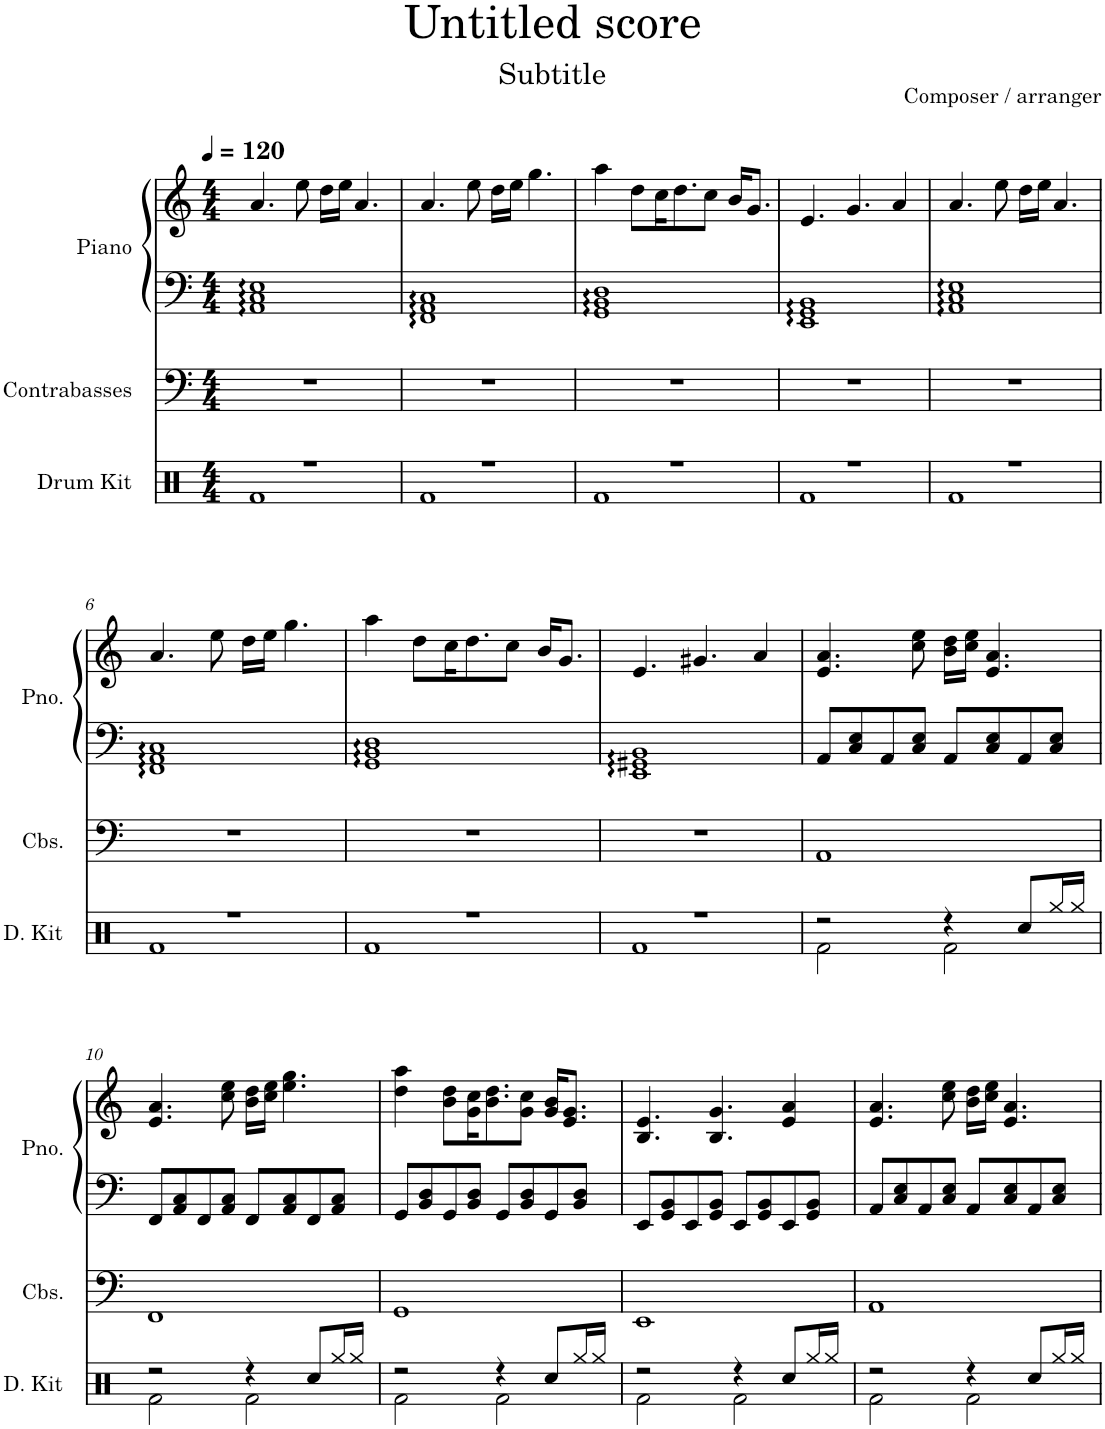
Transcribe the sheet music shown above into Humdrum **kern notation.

**kern	**kern	**kern	**kern
*part3	*part2	*part1	*part1
*staff4	*staff3	*staff2	*staff1
*I"Drum Kit	*I"Contrabasses	*I"Piano	*
*I'D. Kit	*I'Cbs.	*I'Pno.	*
*clefX	*clefF4	*clefF4	*clefG2
*	*Trd7c12	*	*
*k[]	*k[]	*k[]	*k[]
*M4/4	*M4/4	*M4/4	*M4/4
*MM120	*MM120	*MM120	*MM120
=1	=1	=1	=1
*^	*	*	*
1r	1Rf	1r	1AA:: 1C:: 1E::	4.a/
.	.	.	.	8ee\
.	.	.	.	16dd\LL
.	.	.	.	16ee\JJ
.	.	.	.	4.a/
=2	=2	=2	=2	=2
1r	1Rf	1r	1FF:: 1AA:: 1C::	4.a/
.	.	.	.	8ee\
.	.	.	.	16dd\LL
.	.	.	.	16ee\JJ
.	.	.	.	4.gg\
=3	=3	=3	=3	=3
1r	1Rf	1r	1GG:: 1BB:: 1D::	4aa\
.	.	.	.	8dd\L
.	.	.	.	16cc\K
.	.	.	.	8.dd\
.	.	.	.	8cc\J
.	.	.	.	16b/KL
.	.	.	.	8.g/J
=4	=4	=4	=4	=4
1r	1Rf	1r	1EE:: 1GG:: 1BB::	4.e/
.	.	.	.	4.g/
.	.	.	.	4a/
=5	=5	=5	=5	=5
*	*	*k[]	*k[]	*k[]
1r	1Rf	1r	1AA:: 1C:: 1E::	4.a/
.	.	.	.	8ee\
.	.	.	.	16dd\LL
.	.	.	.	16ee\JJ
.	.	.	.	4.a/
!!LO:LB:g=z
=6	=6	=6	=6	=6
1r	1Rf	1r	1FF:: 1AA:: 1C::	4.a/
.	.	.	.	8ee\
.	.	.	.	16dd\LL
.	.	.	.	16ee\JJ
.	.	.	.	4.gg\
=7	=7	=7	=7	=7
1r	1Rf	1r	1GG:: 1BB:: 1D::	4aa\
.	.	.	.	8dd\L
.	.	.	.	16cc\K
.	.	.	.	8.dd\
.	.	.	.	8cc\J
.	.	.	.	16b/KL
.	.	.	.	8.g/J
=8	=8	=8	=8	=8
1r	1Rf	1r	1EE:: 1GG#X:: 1BB::	4.e/
.	.	.	.	4.g#X/
.	.	.	.	4a/
=9	=9	=9	=9	=9
2r	2Rf\	1AA	8AA/L	4.e/ 4.a/
.	.	.	8C/ 8E/	.
.	.	.	8AA/	.
.	.	.	8C/ 8E/J	8cc\ 8ee\
4r	2Rf\	.	8AA/L	16b\ 16dd\LL
.	.	.	.	16cc\ 16ee\JJ
.	.	.	8C/ 8E/	4.e/ 4.a/
8Rcc/L	.	.	8AA/	.
16Rgg/L	.	.	8C/ 8E/J	.
16Rgg/JJ	.	.	.	.
!!LO:LB:g=z
=10	=10	=10	=10	=10
2r	2Rf\	1FF	8FF/L	4.e/ 4.a/
.	.	.	8AA/ 8C/	.
.	.	.	8FF/	.
.	.	.	8AA/ 8C/J	8cc\ 8ee\
4r	2Rf\	.	8FF/L	16b\ 16dd\LL
.	.	.	.	16cc\ 16ee\JJ
.	.	.	8AA/ 8C/	4.ee\ 4.gg\
8Rcc/L	.	.	8FF/	.
16Rgg/L	.	.	8AA/ 8C/J	.
16Rgg/JJ	.	.	.	.
=11	=11	=11	=11	=11
2r	2Rf\	1GG	8GG/L	4dd\ 4aa\
.	.	.	8BB/ 8D/	.
.	.	.	8GG/	8b\ 8dd\L
.	.	.	8BB/ 8D/J	16g\ 16cc\K
.	.	.	.	8.b\ 8.dd\
4r	2Rf\	.	8GG/L	.
.	.	.	8BB/ 8D/	8g\ 8cc\J
8Rcc/L	.	.	8GG/	16g/ 16b/KL
.	.	.	.	8.e/ 8.g/J
16Rgg/L	.	.	8BB/ 8D/J	.
16Rgg/JJ	.	.	.	.
=12	=12	=12	=12	=12
2r	2Rf\	1EE	8EE/L	4.B/ 4.e/
.	.	.	8GG/ 8BB/	.
.	.	.	8EE/	.
.	.	.	8GG/ 8BB/J	4.B/ 4.g/
4r	2Rf\	.	8EE/L	.
.	.	.	8GG/ 8BB/	.
8Rcc/L	.	.	8EE/	4e/ 4a/
16Rgg/L	.	.	8GG/ 8BB/J	.
16Rgg/JJ	.	.	.	.
=13	=13	=13	=13	=13
2r	2Rf\	1AA	8AA/L	4.e/ 4.a/
.	.	.	8C/ 8E/	.
.	.	.	8AA/	.
.	.	.	8C/ 8E/J	8cc\ 8ee\
4r	2Rf\	.	8AA/L	16b\ 16dd\LL
.	.	.	.	16cc\ 16ee\JJ
.	.	.	8C/ 8E/	4.e/ 4.a/
8Rcc/L	.	.	8AA/	.
16Rgg/L	.	.	8C/ 8E/J	.
16Rgg/JJ	.	.	.	.
*v	*v	*	*	*
=	=	=	=
*-	*-	*-	*-
